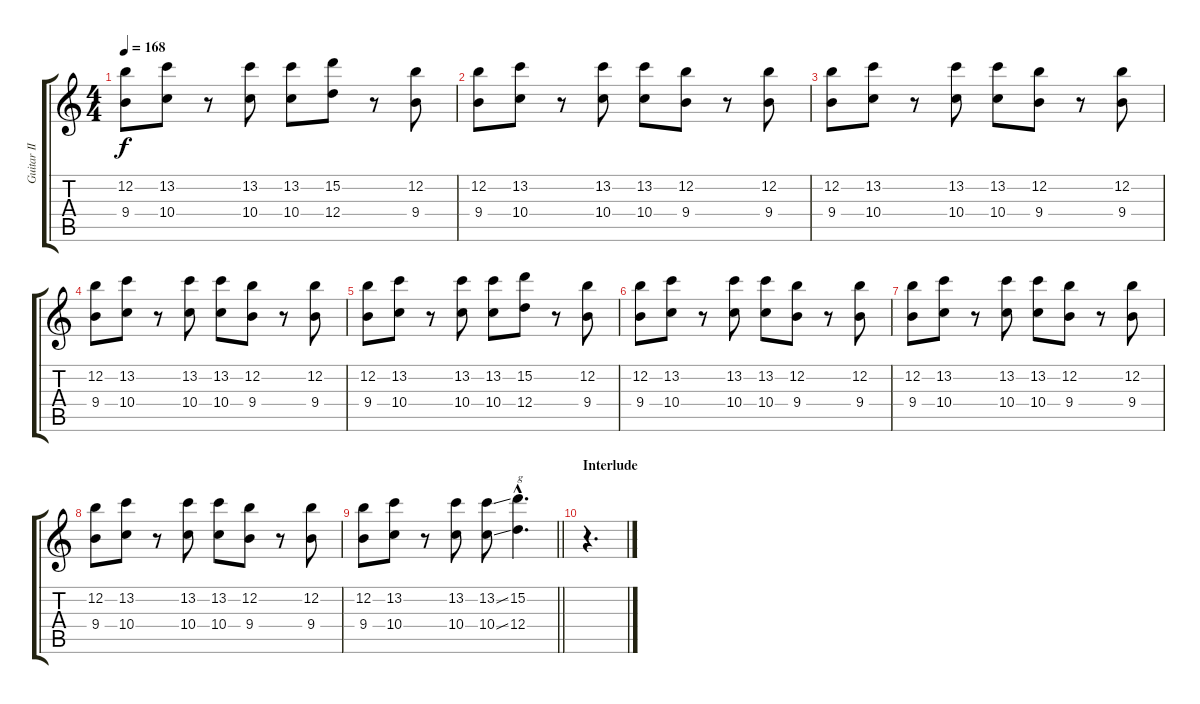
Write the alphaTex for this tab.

\track ("Guitar II" "Guitar II") {instrument distortionguitar}
\staff {score tabs}
\tuning (E4 B3 G3 D3 A2 E2) {hide}
\ts (4 4)
\tempo 168
\clef g2
\ks c
(12.2 9.4).8{dy f} (13.2 10.4).8 r.8 (13.2 10.4).8 (13.2 10.4).8 (15.2 12.4).8 r.8 (12.2 9.4).8 |
(12.2 9.4).8 (13.2 10.4).8 r.8 (13.2 10.4).8 (13.2 10.4).8 (12.2 9.4).8 r.8 (12.2 9.4).8 |
(12.2 9.4).8 (13.2 10.4).8 r.8 (13.2 10.4).8 (13.2 10.4).8 (12.2 9.4).8 r.8 (12.2 9.4).8 |
(12.2 9.4).8 (13.2 10.4).8 r.8 (13.2 10.4).8 (13.2 10.4).8 (12.2 9.4).8 r.8 (12.2 9.4).8 |
(12.2 9.4).8 (13.2 10.4).8 r.8 (13.2 10.4).8 (13.2 10.4).8 (15.2 12.4).8 r.8 (12.2 9.4).8 |
(12.2 9.4).8 (13.2 10.4).8 r.8 (13.2 10.4).8 (13.2 10.4).8 (12.2 9.4).8 r.8 (12.2 9.4).8 |
(12.2 9.4).8 (13.2 10.4).8 r.8 (13.2 10.4).8 (13.2 10.4).8 (12.2 9.4).8 r.8 (12.2 9.4).8 |
(12.2 9.4).8 (13.2 10.4).8 r.8 (13.2 10.4).8 (13.2 10.4).8 (12.2 9.4).8 r.8 (12.2 9.4).8 |
\barLineRight lightlight
(12.2 9.4).8 (13.2 10.4).8 r.8 (13.2 10.4).8 (13.2{ss} 10.4{ss}).8 (15.2{hac} 12.4{hac}).4{d txt "g"} |
\section ("" "Interlude")
r.4{d}
